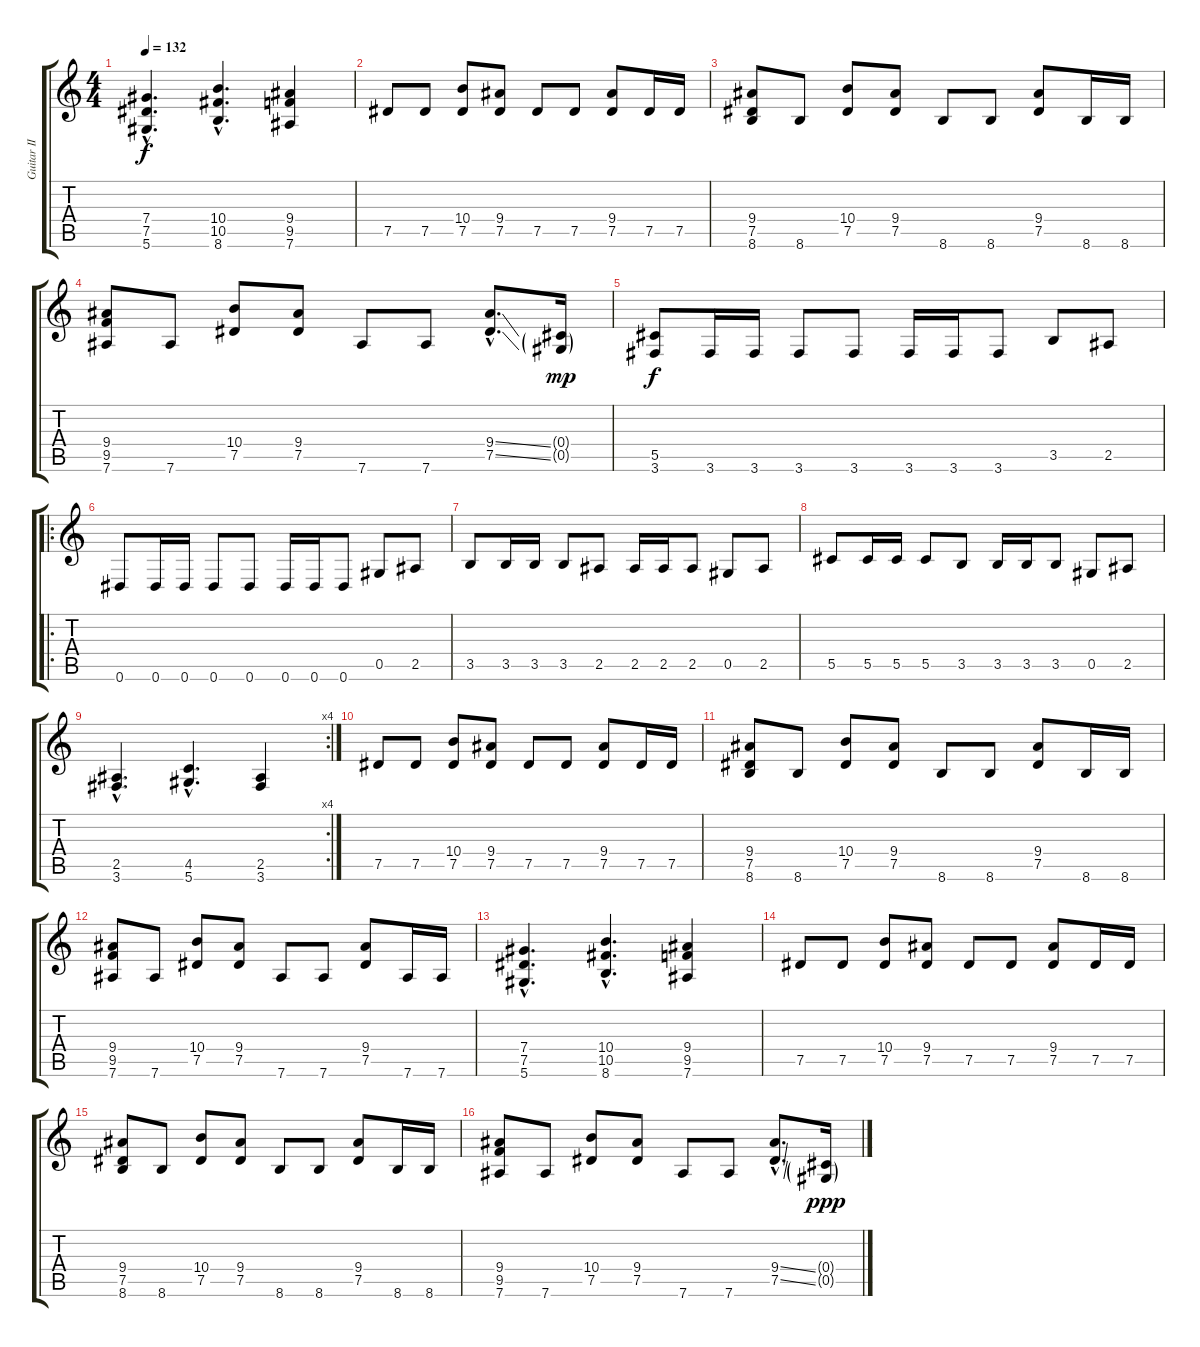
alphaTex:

\track ("Guitar II" "Guitar II") {instrument distortionguitar}
\staff {score tabs}
\tuning (Eb4 Bb3 Gb3 Db3 Ab2 Eb2) {hide}
\ts (4 4)
\tempo 132
\clef g2
\ks c
(7.4{hac} 7.5{hac} 5.6{hac}).4{d dy f} (10.4{hac} 10.5{hac} 8.6{hac}).4{d} (9.4 9.5 7.6).4 |
7.5.8 7.5.8 (10.4 7.5).8 (9.4 7.5).8 7.5.8 7.5.8 (9.4 7.5).8 7.5.16 7.5.16 |
(9.4 7.5 8.6).8 8.6.8 (10.4 7.5).8 (9.4 7.5).8 8.6.8 8.6.8 (9.4 7.5).8 8.6.16 8.6.16 |
(9.4 9.5 7.6).8 7.6.8 (10.4 7.5).8 (9.4 7.5).8 7.6.8 7.6.8 (9.4{ss hac} 7.5{ss hac}).8{d} (0.4{g} 0.5{g}).16{dy mp} |
(5.5 3.6).8{dy f} 3.6.16 3.6.16 3.6.8 3.6.8 3.6.16 3.6.16 3.6.8 3.5.8 2.5.8 |
\ro
0.6.8 0.6.16 0.6.16 0.6.8 0.6.8 0.6.16 0.6.16 0.6.8 0.5.8 2.5.8 |
3.5.8 3.5.16 3.5.16 3.5.8 2.5.8 2.5.16 2.5.16 2.5.8 0.5.8 2.5.8 |
5.5.8 5.5.16 5.5.16 5.5.8 3.5.8 3.5.16 3.5.16 3.5.8 0.5.8 2.5.8 |
\rc 4
(2.5{hac} 3.6{hac}).4{d} (4.5{hac} 5.6{hac}).4{d} (2.5 3.6).4 |
7.5.8 7.5.8 (10.4 7.5).8 (9.4 7.5).8 7.5.8 7.5.8 (9.4 7.5).8 7.5.16 7.5.16 |
(9.4 7.5 8.6).8 8.6.8 (10.4 7.5).8 (9.4 7.5).8 8.6.8 8.6.8 (9.4 7.5).8 8.6.16 8.6.16 |
(9.4 9.5 7.6).8 7.6.8 (10.4 7.5).8 (9.4 7.5).8 7.6.8 7.6.8 (9.4 7.5).8 7.6.16 7.6.16 |
(7.4{hac} 7.5{hac} 5.6{hac}).4{d} (10.4{hac} 10.5{hac} 8.6{hac}).4{d} (9.4 9.5 7.6).4 |
7.5.8 7.5.8 (10.4 7.5).8 (9.4 7.5).8 7.5.8 7.5.8 (9.4 7.5).8 7.5.16 7.5.16 |
(9.4 7.5 8.6).8 8.6.8 (10.4 7.5).8 (9.4 7.5).8 8.6.8 8.6.8 (9.4 7.5).8 8.6.16 8.6.16 |
(9.4 9.5 7.6).8 7.6.8 (10.4 7.5).8 (9.4 7.5).8 7.6.8 7.6.8 (9.4{ss hac} 7.5{ss hac}).8{d} (0.4{g} 0.5{g}).16{dy ppp}
